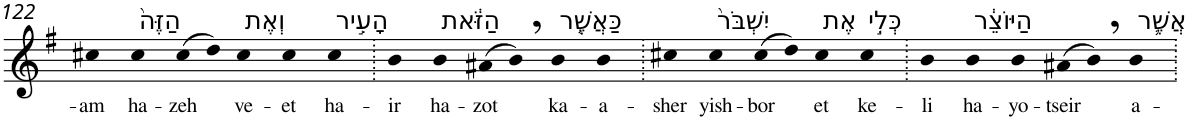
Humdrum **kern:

**kern	**text
*part1	*part1
*staff1	*staff1
*I"Piano	*
*I'Pno	*
!!LO:PB:g=z
*clefG2	*
*k[f#]	*
*G:	*
=122	=122
!	!LO:LY:b
4cc#X	-am
!LO:TX:a:t=הַזֶּה֙	!
!	!LO:LY:b
4cc#	ha-
!	!LO:LY:b
(>8cc#	-zeh
8dd)	.
!LO:TX:a:t=וְאֶת	!
!	!LO:LY:b
4cc#	ve-
!	!LO:LY:b
4cc#	-et
!LO:TX:a:t=הָעִ֣יר	!
!	!LO:LY:b
4cc#	ha-
=123.	=123.
!	!LO:LY:b
4b	-ir
!LO:TX:a:t=הַזֹּ֔את	!
!	!LO:LY:b
4b	ha-
!	!LO:LY:b
(>8a#X	-zot
8b,)	.
!LO:TX:a:t=כַּאֲשֶׁ֤ר	!
!	!LO:LY:b
4b	ka-
!	!LO:LY:b
4b	-a-
=124.	=124.
!	!LO:LY:b
4cc#X	-sher
!LO:TX:a:t=יִשְׁבֹּר֙	!
!	!LO:LY:b
4cc#	yish-
!	!LO:LY:b
(>8cc#	-bor
8dd)	.
!LO:TX:a:t=אֶת	!
!	!LO:LY:b
4cc#	et
!LO:TX:a:t=כְּלִ֣י	!
!	!LO:LY:b
4cc#	ke-
=125.	=125.
!	!LO:LY:b
4b	-li
!LO:TX:a:t=הַיּוֹצֵ֔ר	!
!	!LO:LY:b
4b	ha-
!	!LO:LY:b
4b	-yo-
!	!LO:LY:b
(>8a#X	-tseir
8b,)	.
!LO:TX:a:t=אֲשֶׁ֛ר	!
!	!LO:LY:b
4b	a-
=.	=.
*-	*-
